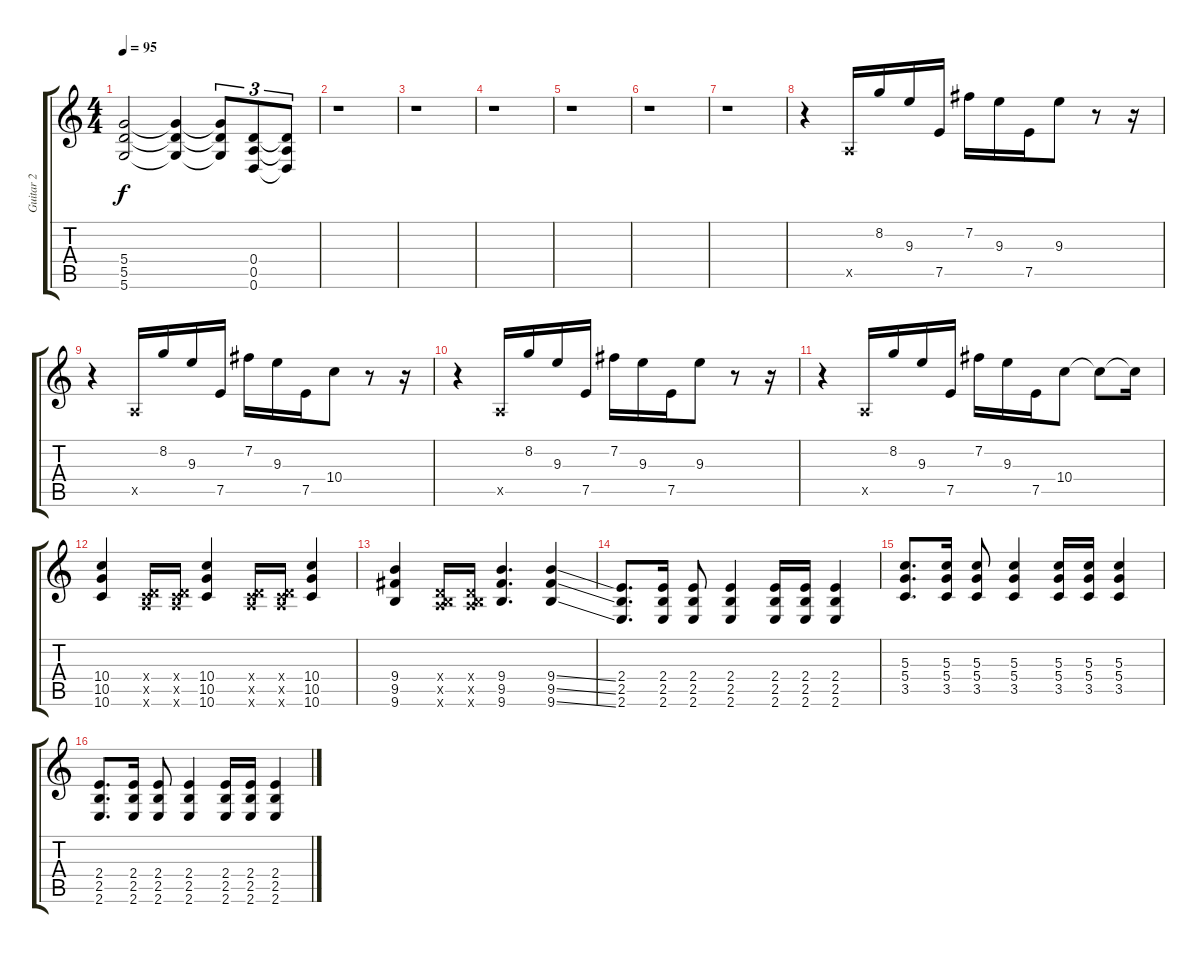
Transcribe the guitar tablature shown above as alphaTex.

\track ("Guitar 2" "Guitar 2") {instrument distortionguitar}
\staff {score tabs}
\tuning (E4 B3 G3 D3 A2 D2) {hide}
\ts (4 4)
\tempo 95
\clef g2
\ks c
(5.4 5.5 5.6).2{dy f} (5.4{t} 5.5{t} 5.6{t}).4 (5.4{t} 5.5{t} 5.6{t}).8{tu (3 2)} (0.4 0.5 0.6).8{tu (3 2)} (0.4{t} 0.5{t} 0.6{t}).8{tu (3 2)} |
r.1 |
r.1 |
r.1 |
r.1 |
r.1 |
r.1 |
r.4 0.5{x}.16 8.2.16 9.3.16 7.5.16 7.2.16 9.3.16 7.5.16 9.3.8 r.8 r.16 |
r.4 0.5{x}.16 8.2.16 9.3.16 7.5.16 7.2.16 9.3.16 7.5.16 10.4.8 r.8 r.16 |
r.4 0.5{x}.16 8.2.16 9.3.16 7.5.16 7.2.16 9.3.16 7.5.16 9.3.8 r.8 r.16 |
r.4 0.5{x}.16 8.2.16 9.3.16 7.5.16 7.2.16 9.3.16 7.5.16 10.4.8 10.4{t}.8 10.4{t}.16 |
(10.4 10.5 10.6).4 (0.4{x} 0.5{x} 10.6{x}).16 (0.4{x} 0.5{x} 10.6{x}).16 (10.4 10.5 10.6).4 (0.4{x} 0.5{x} 10.6{x}).16 (0.4{x} 0.5{x} 10.6{x}).16 (10.4 10.5 10.6).4 |
(9.4 9.5 9.6).4 (0.4{x} 0.5{x} 9.6{x}).16 (0.4{x} 0.5{x} 9.6{x}).16 (9.4 9.5 9.6).4{d} (9.4{ss} 9.5{ss} 9.6{ss}).4 |
(2.4 2.5 2.6).8{d} (2.4 2.5 2.6).16 (2.4 2.5 2.6).8 (2.4 2.5 2.6).4 (2.4 2.5 2.6).16 (2.4 2.5 2.6).16 (2.4 2.5 2.6).4 |
(5.3 5.4 3.5).8{d} (5.3 5.4 3.5).16 (5.3 5.4 3.5).8 (5.3 5.4 3.5).4 (5.3 5.4 3.5).16 (5.3 5.4 3.5).16 (5.3 5.4 3.5).4 |
(2.4 2.5 2.6).8{d} (2.4 2.5 2.6).16 (2.4 2.5 2.6).8 (2.4 2.5 2.6).4 (2.4 2.5 2.6).16 (2.4 2.5 2.6).16 (2.4 2.5 2.6).4
